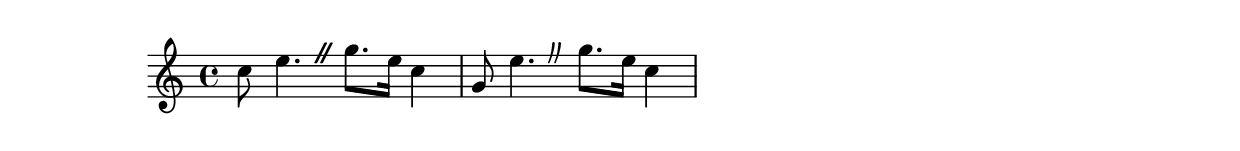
%% Do not edit this file; it is auto-generated from input/new
%% This file is in the public domain.
\version "2.11.61"
\header {
  lsrtags = "expressive-marks,tweaks-and-overrides"
  texidoc = "
Caesura marks can be created by overriding the @code{'text}
property of the @code{BreathingSign} object.  A curved caesura
mark is also available.
"
  doctitle = "Inserting a caesura"
} % begin verbatim

\relative c'' {
  \override BreathingSign #'text =
    #(make-musicglyph-markup "scripts.caesura.straight")
  c8 e4. \breathe g8. e16 c4

  \override BreathingSign #'text =
    #(make-musicglyph-markup "scripts.caesura.curved")
  g8 e'4. \breathe g8. e16 c4
}
